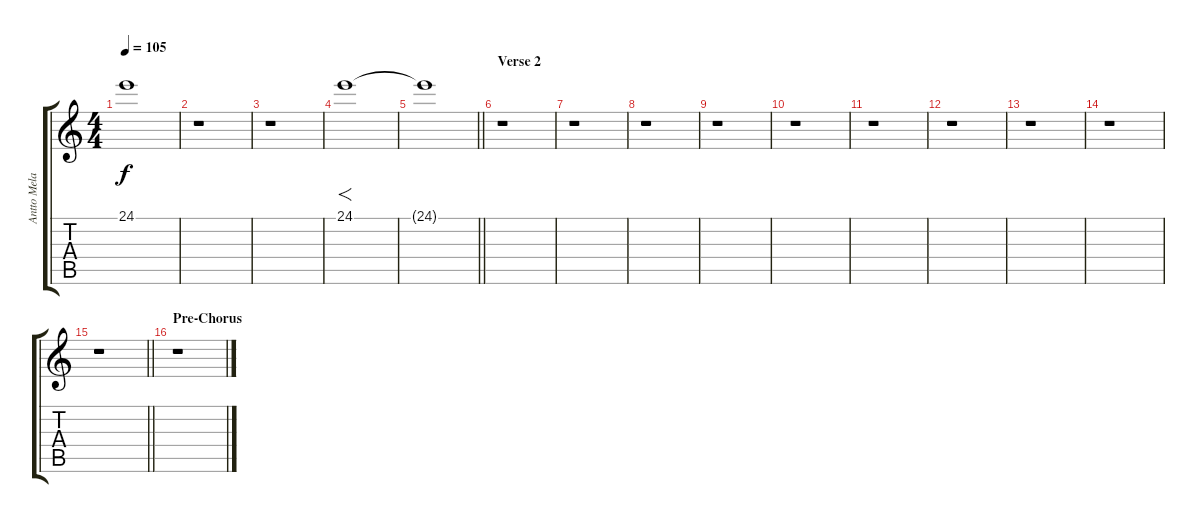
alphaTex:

\track ("Antto Melasniemi (Keyboard)" "Antto Mela") {instrument whistle}
\staff {score tabs}
\tuning (E4 B3 G3 D3 A2 E2) {hide}
\ts (4 4)
\tempo 105
\clef g2
\ks c
24.1{t}.1{dy f} |
r.1 |
r.1 |
24.1.1{f} |
\barLineRight lightlight
24.1{t}.1 |
\section ("" "Verse 2")
r.1 |
r.1 |
r.1 |
r.1 |
r.1 |
r.1 |
r.1 |
r.1 |
r.1 |
\barLineRight lightlight
r.1 |
\section ("" "Pre-Chorus")
r.1
